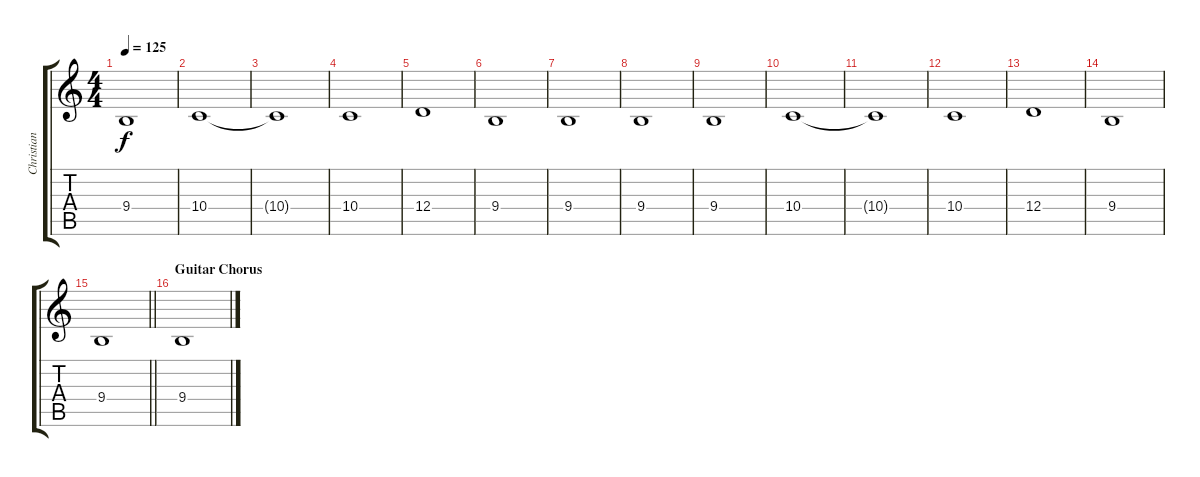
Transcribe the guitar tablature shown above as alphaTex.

\track ("Christian L. (Keyboard)" "Christian ") {instrument choiraahs}
\staff {score tabs}
\tuning (E4 B3 G3 D3 A2 E2) {hide}
\ts (4 4)
\tempo 125
\clef g2
\ks c
9.4.1{dy f} |
10.4.1 |
10.4{t}.1 |
10.4.1 |
12.4.1 |
9.4.1 |
9.4.1 |
9.4.1 |
9.4.1 |
10.4.1 |
10.4{t}.1 |
10.4.1 |
12.4.1 |
9.4.1 |
\barLineRight lightlight
9.4.1 |
\section ("" "Guitar Chorus")
9.4.1
